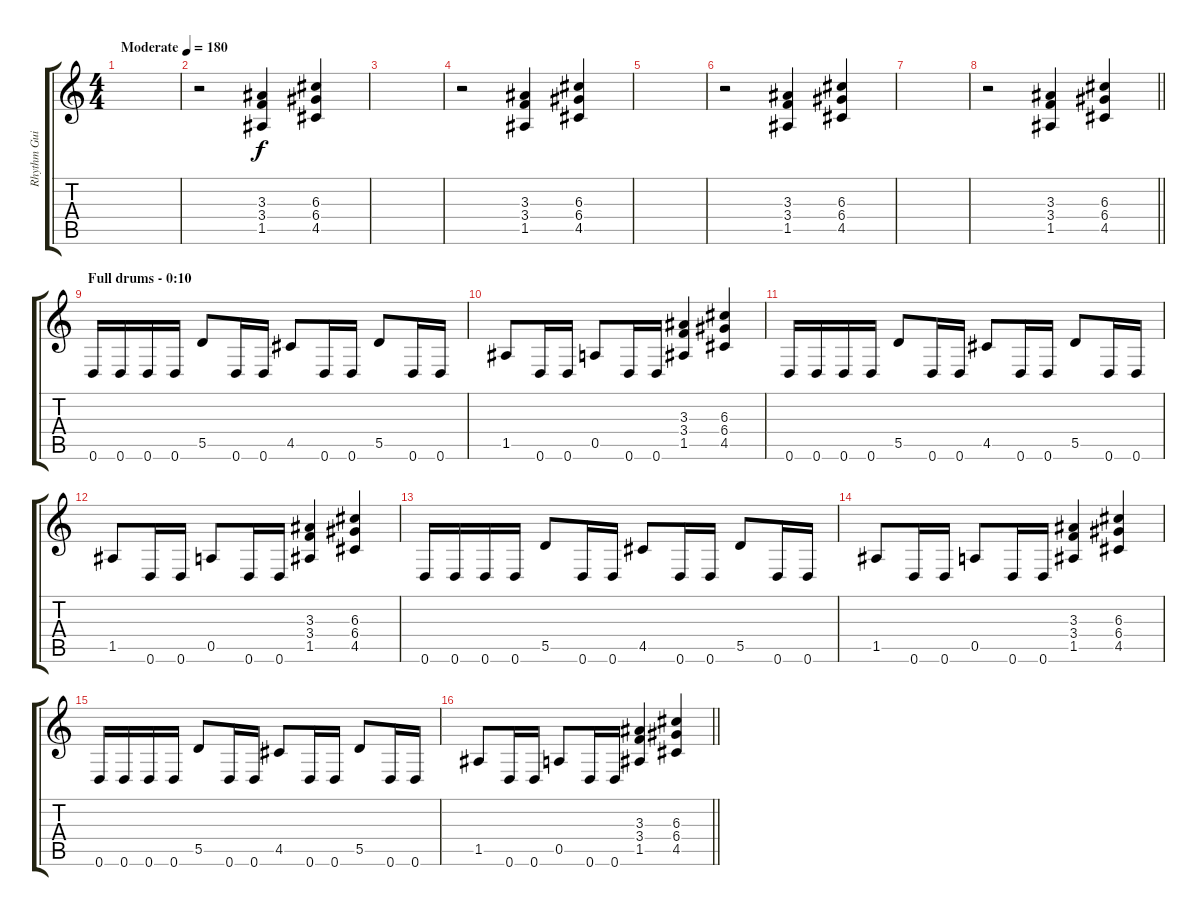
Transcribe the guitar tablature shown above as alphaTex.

\track ("Rhythm Guitar 2" "Rhythm Gui") {instrument distortionguitar}
\staff {score tabs}
\tuning (E4 B3 G3 D3 A2 D2) {hide}
\ts (4 4)
\tempo (180 "Moderate")
\clef g2
\ks c
|
r.2 (3.3 3.4 1.5).4 (6.3 6.4 4.5).4 |
|
r.2 (3.3 3.4 1.5).4 (6.3 6.4 4.5).4 |
|
r.2 (3.3 3.4 1.5).4 (6.3 6.4 4.5).4 |
|
\barLineRight lightlight
r.2 (3.3 3.4 1.5).4 (6.3 6.4 4.5).4 |
\section ("" "Full drums - 0:10")
0.6.16 0.6.16 0.6.16 0.6.16 5.5.8 0.6.16 0.6.16 4.5.8 0.6.16 0.6.16 5.5.8 0.6.16 0.6.16 |
1.5.8 0.6.16 0.6.16 0.5.8 0.6.16 0.6.16 (3.3 3.4 1.5).4 (6.3 6.4 4.5).4 |
0.6.16 0.6.16 0.6.16 0.6.16 5.5.8 0.6.16 0.6.16 4.5.8 0.6.16 0.6.16 5.5.8 0.6.16 0.6.16 |
1.5.8 0.6.16 0.6.16 0.5.8 0.6.16 0.6.16 (3.3 3.4 1.5).4 (6.3 6.4 4.5).4 |
0.6.16 0.6.16 0.6.16 0.6.16 5.5.8 0.6.16 0.6.16 4.5.8 0.6.16 0.6.16 5.5.8 0.6.16 0.6.16 |
1.5.8 0.6.16 0.6.16 0.5.8 0.6.16 0.6.16 (3.3 3.4 1.5).4 (6.3 6.4 4.5).4 |
0.6.16 0.6.16 0.6.16 0.6.16 5.5.8 0.6.16 0.6.16 4.5.8 0.6.16 0.6.16 5.5.8 0.6.16 0.6.16 |
\barLineRight lightlight
1.5.8 0.6.16 0.6.16 0.5.8 0.6.16 0.6.16 (3.3 3.4 1.5).4 (6.3 6.4 4.5).4
